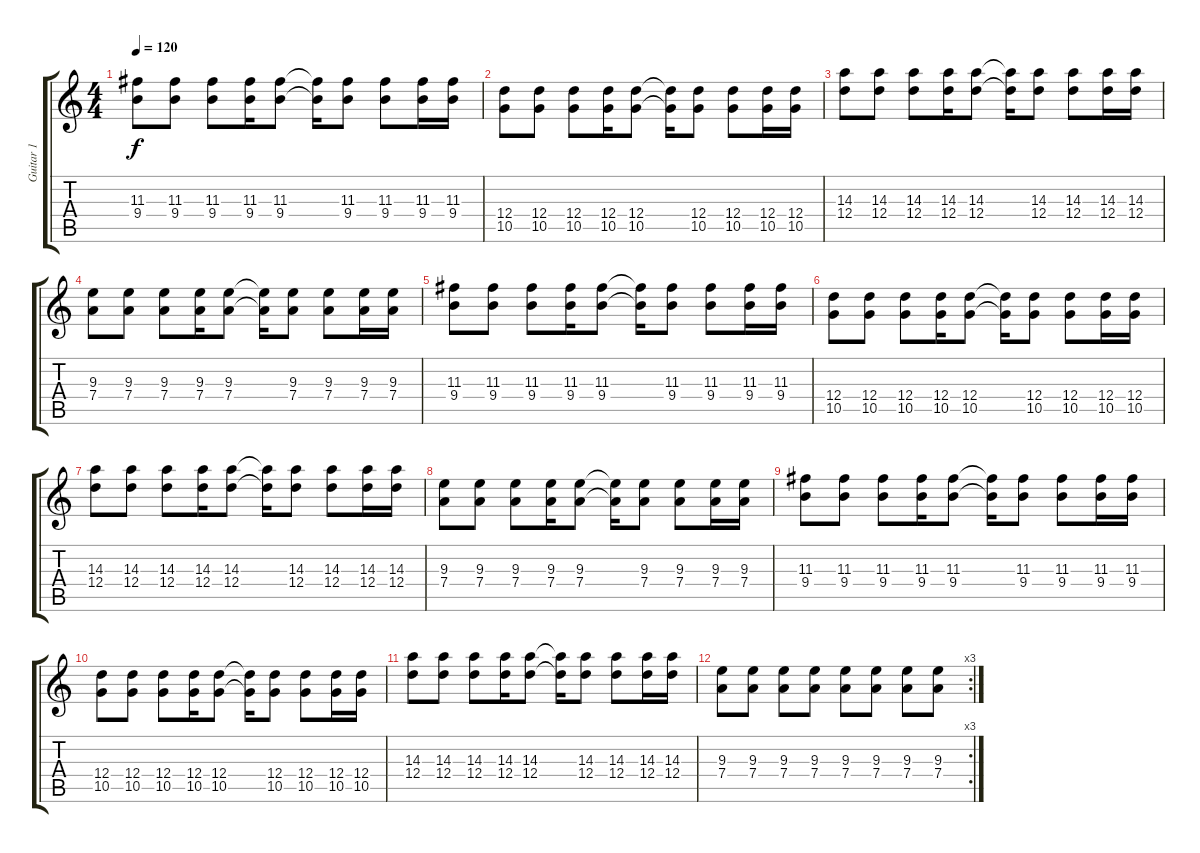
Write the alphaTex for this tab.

\track ("Guitar 1" "Guitar 1") {instrument distortionguitar}
\staff {score tabs}
\tuning (E4 B3 G3 D3 A2 E2) {hide}
\ts (4 4)
\tempo 120
\clef g2
\ks c
(11.3 9.4).8{dy f} (11.3 9.4).8 (11.3 9.4).8 (11.3 9.4).16 (11.3 9.4).8 (11.3{t} 9.4{t}).16 (11.3 9.4).8 (11.3 9.4).8 (11.3 9.4).16 (11.3 9.4).16 |
(12.4 10.5).8 (12.4 10.5).8 (12.4 10.5).8 (12.4 10.5).16 (12.4 10.5).8 (12.4{t} 10.5{t}).16 (12.4 10.5).8 (12.4 10.5).8 (12.4 10.5).16 (12.4 10.5).16 |
(14.3 12.4).8 (14.3 12.4).8 (14.3 12.4).8 (14.3 12.4).16 (14.3 12.4).8 (14.3{t} 12.4{t}).16 (14.3 12.4).8 (14.3 12.4).8 (14.3 12.4).16 (14.3 12.4).16 |
(9.3 7.4).8 (9.3 7.4).8 (9.3 7.4).8 (9.3 7.4).16 (9.3 7.4).8 (9.3{t} 7.4{t}).16 (9.3 7.4).8 (9.3 7.4).8 (9.3 7.4).16 (9.3 7.4).16 |
(11.3 9.4).8 (11.3 9.4).8 (11.3 9.4).8 (11.3 9.4).16 (11.3 9.4).8 (11.3{t} 9.4{t}).16 (11.3 9.4).8 (11.3 9.4).8 (11.3 9.4).16 (11.3 9.4).16 |
(12.4 10.5).8 (12.4 10.5).8 (12.4 10.5).8 (12.4 10.5).16 (12.4 10.5).8 (12.4{t} 10.5{t}).16 (12.4 10.5).8 (12.4 10.5).8 (12.4 10.5).16 (12.4 10.5).16 |
(14.3 12.4).8 (14.3 12.4).8 (14.3 12.4).8 (14.3 12.4).16 (14.3 12.4).8 (14.3{t} 12.4{t}).16 (14.3 12.4).8 (14.3 12.4).8 (14.3 12.4).16 (14.3 12.4).16 |
(9.3 7.4).8 (9.3 7.4).8 (9.3 7.4).8 (9.3 7.4).16 (9.3 7.4).8 (9.3{t} 7.4{t}).16 (9.3 7.4).8 (9.3 7.4).8 (9.3 7.4).16 (9.3 7.4).16 |
(11.3 9.4).8 (11.3 9.4).8 (11.3 9.4).8 (11.3 9.4).16 (11.3 9.4).8 (11.3{t} 9.4{t}).16 (11.3 9.4).8 (11.3 9.4).8 (11.3 9.4).16 (11.3 9.4).16 |
(12.4 10.5).8 (12.4 10.5).8 (12.4 10.5).8 (12.4 10.5).16 (12.4 10.5).8 (12.4{t} 10.5{t}).16 (12.4 10.5).8 (12.4 10.5).8 (12.4 10.5).16 (12.4 10.5).16 |
(14.3 12.4).8 (14.3 12.4).8 (14.3 12.4).8 (14.3 12.4).16 (14.3 12.4).8 (14.3{t} 12.4{t}).16 (14.3 12.4).8 (14.3 12.4).8 (14.3 12.4).16 (14.3 12.4).16 |
\rc 3
(9.3 7.4).8 (9.3 7.4).8 (9.3 7.4).8 (9.3 7.4).8 (9.3 7.4).8 (9.3 7.4).8 (9.3 7.4).8 (9.3 7.4).8
